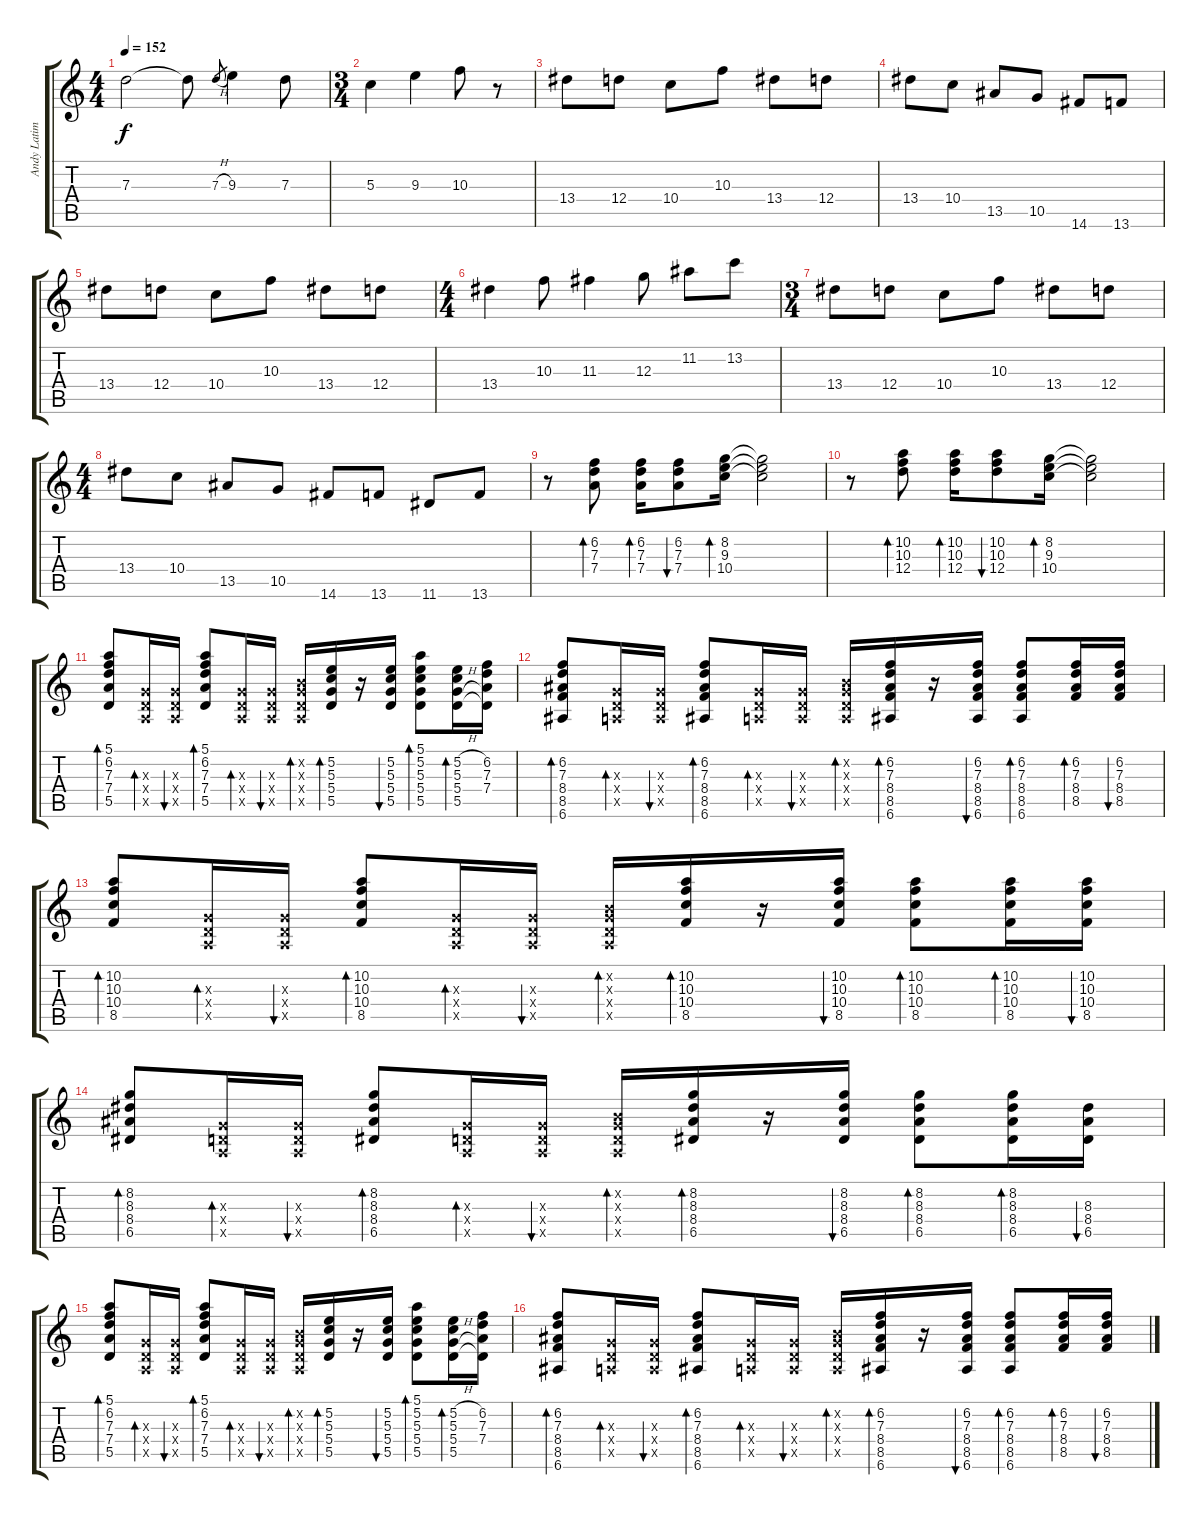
\track ("Andy Latimer (guitar 2)" "Andy Latim") {instrument electricguitarclean}
\staff {score tabs}
\tuning (E4 B3 G3 D3 A2 E2) {hide}
\ts (4 4)
\tempo 152
\clef g2
\ks c
7.3.2{dy f} 7.3{t}.8 7.3{h}.8{gr} 9.3.4 7.3.8 |
\ts (3 4)
5.3.4 9.3.4 10.3.8 r.8 |
13.4.8 12.4.8 10.4.8 10.3.8 13.4.8 12.4.8 |
13.4.8 10.4.8 13.5.8 10.5.8 14.6.8 13.6.8 |
13.4.8 12.4.8 10.4.8 10.3.8 13.4.8 12.4.8 |
\ts (4 4)
13.4.4 10.3.8 11.3.4 12.3.8 11.2.8 13.2.8 |
\ts (3 4)
13.4.8 12.4.8 10.4.8 10.3.8 13.4.8 12.4.8 |
\ts (4 4)
13.4.8 10.4.8 13.5.8 10.5.8 14.6.8 13.6.8 11.6.8 13.6.8 |
r.8 (6.2 7.3 7.4).8{bd 60} (6.2 7.3 7.4).16{bd 60} (6.2 7.3 7.4).8{bu 60} (8.2 9.3 10.4).16{bd 120} (8.2{t} 9.3{t} 10.4{t}).2 |
r.8 (10.2 10.3 12.4).8{bd 60} (10.2 10.3 12.4).16{bd 60} (10.2 10.3 12.4).8{bu 60} (8.2 9.3 10.4).16{bd 240} (8.2{t} 9.3{t} 10.4{t}).2 |
(5.1 6.2 7.3 7.4 5.5).8{bd 60} (0.3{x} 0.4{x} 0.5{x}).16{bd 60} (0.3{x} 0.4{x} 0.5{x}).16{bu 60} (5.1 6.2 7.3 7.4 5.5).8{bd 60} (0.3{x} 0.4{x} 0.5{x}).16{bd 60} (0.3{x} 0.4{x} 0.5{x}).16{bu 60} (0.2{x} 0.3{x} 0.4{x} 0.5{x}).16{bd 60} (5.2 5.3 5.4 5.5).16{bd 60} r.16 (5.2 5.3 5.4 5.5).16{bu 60} (5.1 5.2 5.3 5.4 5.5).8{bd 60} (5.2{h} 5.3{h} 5.4{h} 5.5).16{bd 60} (6.2 7.3 7.4 5.5{t}).16 |
(6.2 7.3 8.4 8.5 6.6).8{bd 60} (0.3{x} 0.4{x} 0.5{x}).16{bd 60} (0.3{x} 0.4{x} 0.5{x}).16{bu 60} (6.2 7.3 8.4 8.5 6.6).8{bd 60} (0.3{x} 0.4{x} 0.5{x}).16{bd 60} (0.3{x} 0.4{x} 0.5{x}).16{bu 60} (0.2{x} 0.3{x} 0.4{x} 0.5{x}).16{bd 60} (6.2 7.3 8.4 8.5 6.6).16{bd 60} r.16 (6.2 7.3 8.4 8.5 6.6).16{bu 60} (6.2 7.3 8.4 8.5 6.6).8{bd 60} (6.2 7.3 8.4 8.5).16{bd 60} (6.2 7.3 8.4 8.5).16{bu 60} |
(10.2 10.3 10.4 8.5).8{bd 60} (0.3{x} 0.4{x} 0.5{x}).16{bd 60} (0.3{x} 0.4{x} 0.5{x}).16{bu 60} (10.2 10.3 10.4 8.5).8{bd 60} (0.3{x} 0.4{x} 0.5{x}).16{bd 60} (0.3{x} 0.4{x} 0.5{x}).16{bu 60} (0.2{x} 0.3{x} 0.4{x} 0.5{x}).16{bd 60} (10.2 10.3 10.4 8.5).16{bd 60} r.16 (10.2 10.3 10.4 8.5).16{bu 60} (10.2 10.3 10.4 8.5).8{bd 60} (10.2 10.3 10.4 8.5).16{bd 60} (10.2 10.3 10.4 8.5).16{bu 60} |
(8.2 8.3 8.4 6.5).8{bd 60} (0.3{x} 0.4{x} 0.5{x}).16{bd 60} (0.3{x} 0.4{x} 0.5{x}).16{bu 60} (8.2 8.3 8.4 6.5).8{bd 60} (0.3{x} 0.4{x} 0.5{x}).16{bd 60} (0.3{x} 0.4{x} 0.5{x}).16{bu 60} (0.2{x} 0.3{x} 0.4{x} 0.5{x}).16{bd 60} (8.2 8.3 8.4 6.5).16{bd 60} r.16 (8.2 8.3 8.4 6.5).16{bu 60} (8.2 8.3 8.4 6.5).8{bd 60} (8.2 8.3 8.4 6.5).16{bd 60} (8.3 8.4 6.5).16{bu 60} |
(5.1 6.2 7.3 7.4 5.5).8{bd 60} (0.3{x} 0.4{x} 0.5{x}).16{bd 60} (0.3{x} 0.4{x} 0.5{x}).16{bu 60} (5.1 6.2 7.3 7.4 5.5).8{bd 60} (0.3{x} 0.4{x} 0.5{x}).16{bd 60} (0.3{x} 0.4{x} 0.5{x}).16{bu 60} (0.2{x} 0.3{x} 0.4{x} 0.5{x}).16{bd 60} (5.2 5.3 5.4 5.5).16{bd 60} r.16 (5.2 5.3 5.4 5.5).16{bu 60} (5.1 5.2 5.3 5.4 5.5).8{bd 60} (5.2{h} 5.3{h} 5.4{h} 5.5).16{bd 60} (6.2 7.3 7.4 5.5{t}).16 |
(6.2 7.3 8.4 8.5 6.6).8{bd 60} (0.3{x} 0.4{x} 0.5{x}).16{bd 60} (0.3{x} 0.4{x} 0.5{x}).16{bu 60} (6.2 7.3 8.4 8.5 6.6).8{bd 60} (0.3{x} 0.4{x} 0.5{x}).16{bd 60} (0.3{x} 0.4{x} 0.5{x}).16{bu 60} (0.2{x} 0.3{x} 0.4{x} 0.5{x}).16{bd 60} (6.2 7.3 8.4 8.5 6.6).16{bd 60} r.16 (6.2 7.3 8.4 8.5 6.6).16{bu 60} (6.2 7.3 8.4 8.5 6.6).8{bd 60} (6.2 7.3 8.4 8.5).16{bd 60} (6.2 7.3 8.4 8.5).16{bu 60}
